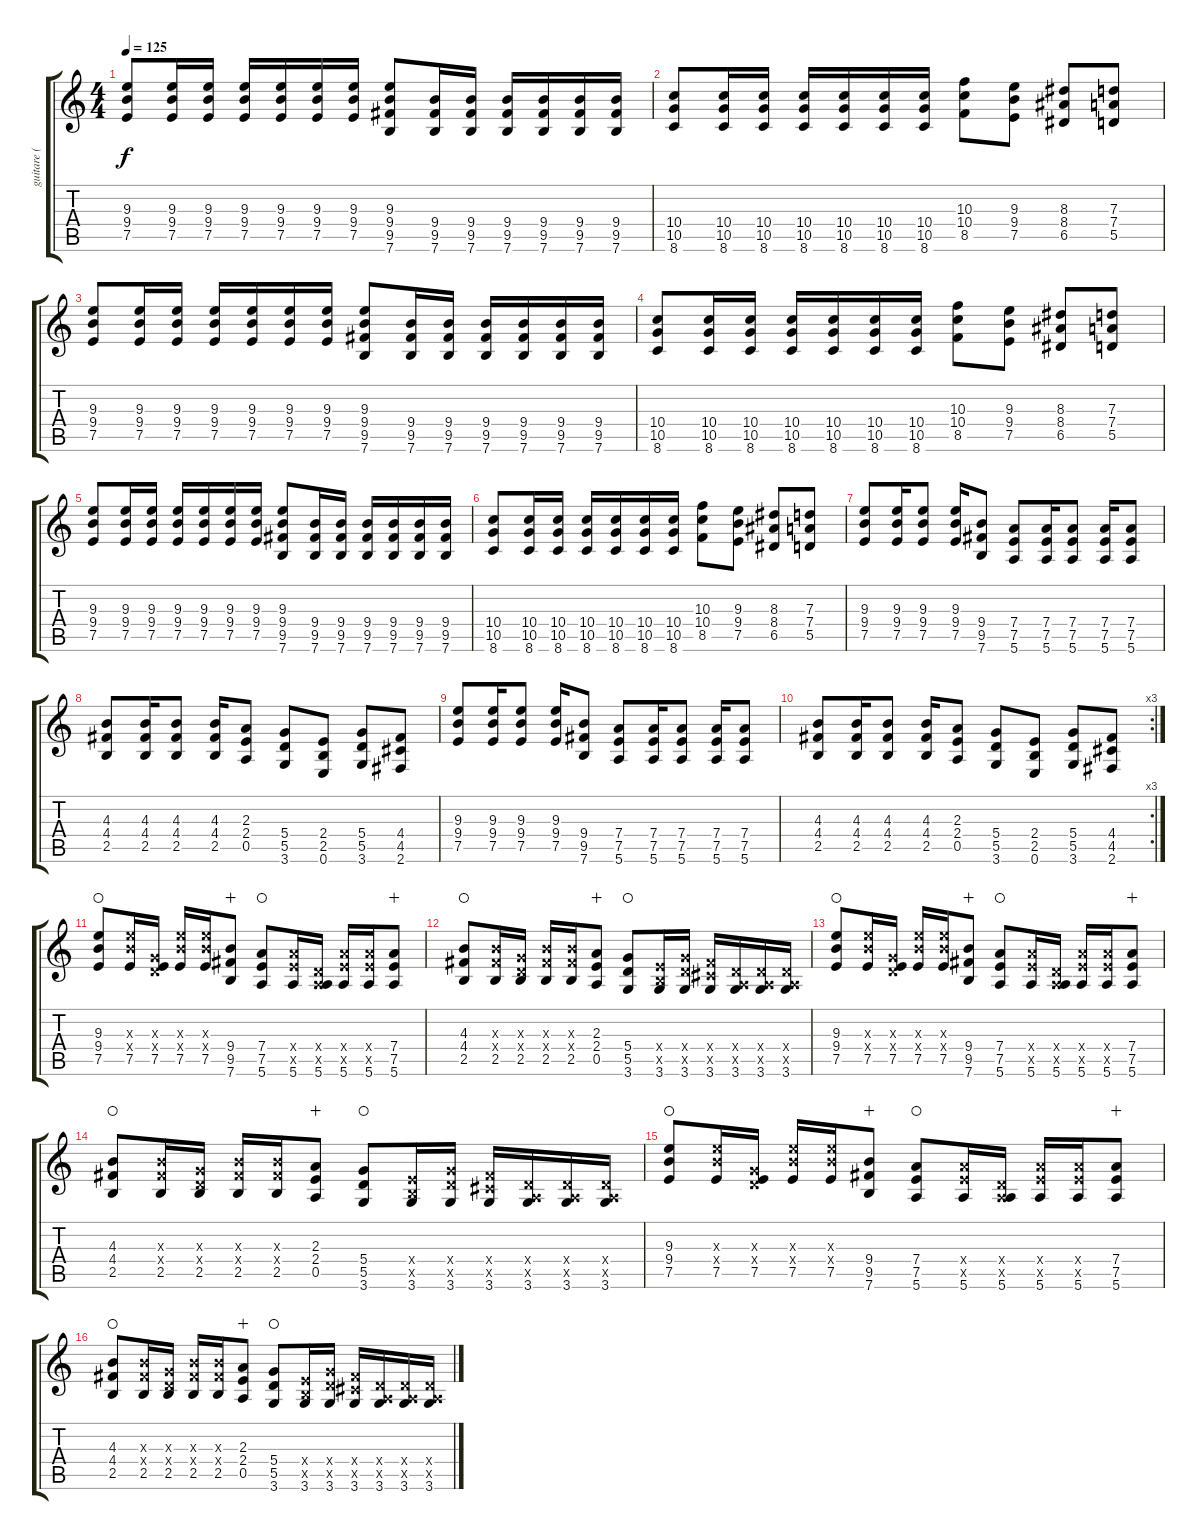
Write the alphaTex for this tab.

\track ("guitare ( Sylvain ) " "guitare ( ") {instrument distortionguitar}
\staff {score tabs}
\tuning (E4 B3 G3 D3 A2 E2) {hide}
\ts (4 4)
\tempo 125
\clef g2
\ks c
(9.3 9.4 7.5).8{dy f} (9.3 9.4 7.5).16 (9.3 9.4 7.5).16 (9.3 9.4 7.5).16 (9.3 9.4 7.5).16 (9.3 9.4 7.5).16 (9.3 9.4 7.5).16 (9.3 9.4 9.5 7.6).8 (9.4 9.5 7.6).16 (9.4 9.5 7.6).16 (9.4 9.5 7.6).16 (9.4 9.5 7.6).16 (9.4 9.5 7.6).16 (9.4 9.5 7.6).16 |
(10.4 10.5 8.6).8 (10.4 10.5 8.6).16 (10.4 10.5 8.6).16 (10.4 10.5 8.6).16 (10.4 10.5 8.6).16 (10.4 10.5 8.6).16 (10.4 10.5 8.6).16 (10.3 10.4 8.5).8 (9.3 9.4 7.5).8 (8.3 8.4 6.5).8 (7.3 7.4 5.5).8 |
(9.3 9.4 7.5).8 (9.3 9.4 7.5).16 (9.3 9.4 7.5).16 (9.3 9.4 7.5).16 (9.3 9.4 7.5).16 (9.3 9.4 7.5).16 (9.3 9.4 7.5).16 (9.3 9.4 9.5 7.6).8 (9.4 9.5 7.6).16 (9.4 9.5 7.6).16 (9.4 9.5 7.6).16 (9.4 9.5 7.6).16 (9.4 9.5 7.6).16 (9.4 9.5 7.6).16 |
(10.4 10.5 8.6).8 (10.4 10.5 8.6).16 (10.4 10.5 8.6).16 (10.4 10.5 8.6).16 (10.4 10.5 8.6).16 (10.4 10.5 8.6).16 (10.4 10.5 8.6).16 (10.3 10.4 8.5).8 (9.3 9.4 7.5).8 (8.3 8.4 6.5).8 (7.3 7.4 5.5).8 |
(9.3 9.4 7.5).8 (9.3 9.4 7.5).16 (9.3 9.4 7.5).16 (9.3 9.4 7.5).16 (9.3 9.4 7.5).16 (9.3 9.4 7.5).16 (9.3 9.4 7.5).16 (9.3 9.4 9.5 7.6).8 (9.4 9.5 7.6).16 (9.4 9.5 7.6).16 (9.4 9.5 7.6).16 (9.4 9.5 7.6).16 (9.4 9.5 7.6).16 (9.4 9.5 7.6).16 |
(10.4 10.5 8.6).8 (10.4 10.5 8.6).16 (10.4 10.5 8.6).16 (10.4 10.5 8.6).16 (10.4 10.5 8.6).16 (10.4 10.5 8.6).16 (10.4 10.5 8.6).16 (10.3 10.4 8.5).8 (9.3 9.4 7.5).8 (8.3 8.4 6.5).8 (7.3 7.4 5.5).8 |
(9.3 9.4 7.5).8 (9.3 9.4 7.5).16 (9.3 9.4 7.5).8 (9.3 9.4 7.5).16 (9.4 9.5 7.6).8 (7.4 7.5 5.6).8 (7.4 7.5 5.6).16 (7.4 7.5 5.6).8 (7.4 7.5 5.6).16 (7.4 7.5 5.6).8 |
(4.3 4.4 2.5).8 (4.3 4.4 2.5).16 (4.3 4.4 2.5).8 (4.3 4.4 2.5).16 (2.3 2.4 0.5).8 (5.4 5.5 3.6).8 (2.4 2.5 0.6).8 (5.4 5.5 3.6).8 (4.4 4.5 2.6).8 |
(9.3 9.4 7.5).8 (9.3 9.4 7.5).16 (9.3 9.4 7.5).8 (9.3 9.4 7.5).16 (9.4 9.5 7.6).8 (7.4 7.5 5.6).8 (7.4 7.5 5.6).16 (7.4 7.5 5.6).8 (7.4 7.5 5.6).16 (7.4 7.5 5.6).8 |
\rc 3
(4.3 4.4 2.5).8 (4.3 4.4 2.5).16 (4.3 4.4 2.5).8 (4.3 4.4 2.5).16 (2.3 2.4 0.5).8 (5.4 5.5 3.6).8 (2.4 2.5 0.6).8 (5.4 5.5 3.6).8 (4.4 4.5 2.6).8 |
(9.3 9.4 7.5).8{waho} (9.3{x} 9.4{x} 7.5).16 (0.3{x} 0.4{x} 7.5).16 (9.3{x} 9.4{x} 7.5).16 (9.3{x} 9.4{x} 7.5).16 (9.4 9.5 7.6).8{wahc} (7.4 7.5 5.6).8{waho} (7.4{x} 7.5{x} 5.6).16 (0.4{x} 0.5{x} 5.6).16 (7.4{x} 7.5{x} 5.6).16 (7.4{x} 7.5{x} 5.6).16 (7.4 7.5 5.6).8{wahc} |
(4.3 4.4 2.5).8{waho} (4.3{x} 4.4{x} 2.5).16 (0.3{x} 0.4{x} 2.5).16 (4.3{x} 4.4{x} 2.5).16 (4.3{x} 4.4{x} 2.5).16 (2.3 2.4 0.5).8{wahc} (5.4 5.5 3.6).8{waho} (2.4{x} 2.5{x} 3.6).16 (5.4{x} 5.5{x} 3.6).16 (4.4{x} 4.5{x} 3.6).16 (0.4{x} 0.5{x} 3.6).16 (0.4{x} 0.5{x} 3.6).16 (0.4{x} 0.5{x} 3.6).16 |
(9.3 9.4 7.5).8{waho} (9.3{x} 9.4{x} 7.5).16 (0.3{x} 0.4{x} 7.5).16 (9.3{x} 9.4{x} 7.5).16 (9.3{x} 9.4{x} 7.5).16 (9.4 9.5 7.6).8{wahc} (7.4 7.5 5.6).8{waho} (7.4{x} 7.5{x} 5.6).16 (0.4{x} 0.5{x} 5.6).16 (7.4{x} 7.5{x} 5.6).16 (7.4{x} 7.5{x} 5.6).16 (7.4 7.5 5.6).8{wahc} |
(4.3 4.4 2.5).8{waho} (4.3{x} 4.4{x} 2.5).16 (0.3{x} 0.4{x} 2.5).16 (4.3{x} 4.4{x} 2.5).16 (4.3{x} 4.4{x} 2.5).16 (2.3 2.4 0.5).8{wahc} (5.4 5.5 3.6).8{waho} (2.4{x} 2.5{x} 3.6).16 (5.4{x} 5.5{x} 3.6).16 (4.4{x} 4.5{x} 3.6).16 (0.4{x} 0.5{x} 3.6).16 (0.4{x} 0.5{x} 3.6).16 (0.4{x} 0.5{x} 3.6).16 |
(9.3 9.4 7.5).8{waho} (9.3{x} 9.4{x} 7.5).16 (0.3{x} 0.4{x} 7.5).16 (9.3{x} 9.4{x} 7.5).16 (9.3{x} 9.4{x} 7.5).16 (9.4 9.5 7.6).8{wahc} (7.4 7.5 5.6).8{waho} (7.4{x} 7.5{x} 5.6).16 (0.4{x} 0.5{x} 5.6).16 (7.4{x} 7.5{x} 5.6).16 (7.4{x} 7.5{x} 5.6).16 (7.4 7.5 5.6).8{wahc} |
(4.3 4.4 2.5).8{waho} (4.3{x} 4.4{x} 2.5).16 (0.3{x} 0.4{x} 2.5).16 (4.3{x} 4.4{x} 2.5).16 (4.3{x} 4.4{x} 2.5).16 (2.3 2.4 0.5).8{wahc} (5.4 5.5 3.6).8{waho} (2.4{x} 2.5{x} 3.6).16 (5.4{x} 5.5{x} 3.6).16 (4.4{x} 4.5{x} 3.6).16 (0.4{x} 0.5{x} 3.6).16 (0.4{x} 0.5{x} 3.6).16 (0.4{x} 0.5{x} 3.6).16
